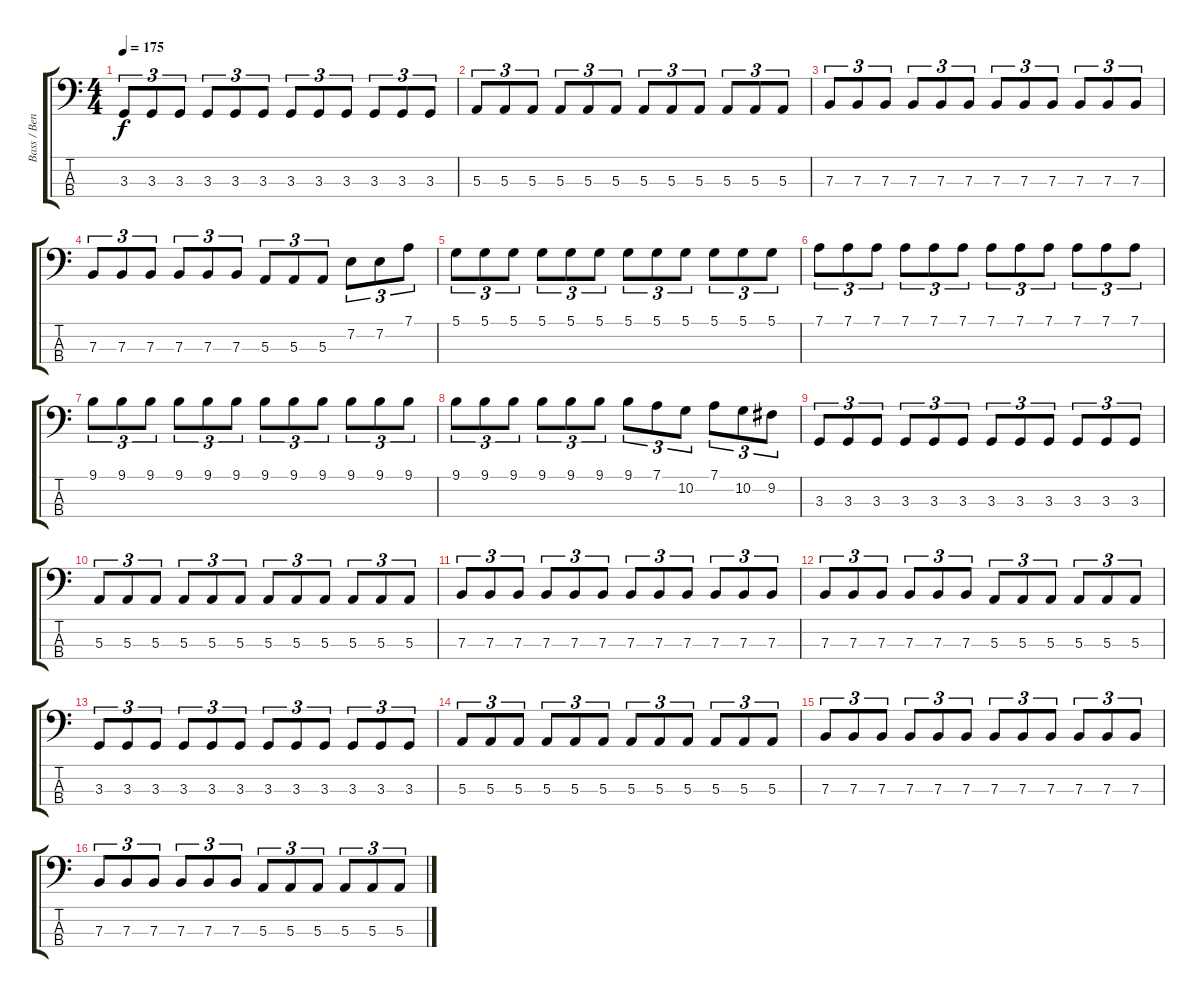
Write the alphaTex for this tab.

\track ("Bass / Ben" "Bass / Ben") {instrument electricbassfinger}
\staff {score tabs}
\tuning (D2 A1 E1 B0) {hide}
\ts (4 4)
\tempo 175
\clef f4
\ks c
3.3.8{tu (3 2) dy f} 3.3.8{tu (3 2)} 3.3.8{tu (3 2)} 3.3.8{tu (3 2)} 3.3.8{tu (3 2)} 3.3.8{tu (3 2)} 3.3.8{tu (3 2)} 3.3.8{tu (3 2)} 3.3.8{tu (3 2)} 3.3.8{tu (3 2)} 3.3.8{tu (3 2)} 3.3.8{tu (3 2)} |
5.3.8{tu (3 2)} 5.3.8{tu (3 2)} 5.3.8{tu (3 2)} 5.3.8{tu (3 2)} 5.3.8{tu (3 2)} 5.3.8{tu (3 2)} 5.3.8{tu (3 2)} 5.3.8{tu (3 2)} 5.3.8{tu (3 2)} 5.3.8{tu (3 2)} 5.3.8{tu (3 2)} 5.3.8{tu (3 2)} |
7.3.8{tu (3 2)} 7.3.8{tu (3 2)} 7.3.8{tu (3 2)} 7.3.8{tu (3 2)} 7.3.8{tu (3 2)} 7.3.8{tu (3 2)} 7.3.8{tu (3 2)} 7.3.8{tu (3 2)} 7.3.8{tu (3 2)} 7.3.8{tu (3 2)} 7.3.8{tu (3 2)} 7.3.8{tu (3 2)} |
7.3.8{tu (3 2)} 7.3.8{tu (3 2)} 7.3.8{tu (3 2)} 7.3.8{tu (3 2)} 7.3.8{tu (3 2)} 7.3.8{tu (3 2)} 5.3.8{tu (3 2)} 5.3.8{tu (3 2)} 5.3.8{tu (3 2)} 7.2.8{tu (3 2)} 7.2.8{tu (3 2)} 7.1.8{tu (3 2)} |
5.1.8{tu (3 2)} 5.1.8{tu (3 2)} 5.1.8{tu (3 2)} 5.1.8{tu (3 2)} 5.1.8{tu (3 2)} 5.1.8{tu (3 2)} 5.1.8{tu (3 2)} 5.1.8{tu (3 2)} 5.1.8{tu (3 2)} 5.1.8{tu (3 2)} 5.1.8{tu (3 2)} 5.1.8{tu (3 2)} |
7.1.8{tu (3 2)} 7.1.8{tu (3 2)} 7.1.8{tu (3 2)} 7.1.8{tu (3 2)} 7.1.8{tu (3 2)} 7.1.8{tu (3 2)} 7.1.8{tu (3 2)} 7.1.8{tu (3 2)} 7.1.8{tu (3 2)} 7.1.8{tu (3 2)} 7.1.8{tu (3 2)} 7.1.8{tu (3 2)} |
9.1.8{tu (3 2)} 9.1.8{tu (3 2)} 9.1.8{tu (3 2)} 9.1.8{tu (3 2)} 9.1.8{tu (3 2)} 9.1.8{tu (3 2)} 9.1.8{tu (3 2)} 9.1.8{tu (3 2)} 9.1.8{tu (3 2)} 9.1.8{tu (3 2)} 9.1.8{tu (3 2)} 9.1.8{tu (3 2)} |
9.1.8{tu (3 2)} 9.1.8{tu (3 2)} 9.1.8{tu (3 2)} 9.1.8{tu (3 2)} 9.1.8{tu (3 2)} 9.1.8{tu (3 2)} 9.1.8{tu (3 2)} 7.1.8{tu (3 2)} 10.2.8{tu (3 2)} 7.1.8{tu (3 2)} 10.2.8{tu (3 2)} 9.2.8{tu (3 2)} |
3.3.8{tu (3 2)} 3.3.8{tu (3 2)} 3.3.8{tu (3 2)} 3.3.8{tu (3 2)} 3.3.8{tu (3 2)} 3.3.8{tu (3 2)} 3.3.8{tu (3 2)} 3.3.8{tu (3 2)} 3.3.8{tu (3 2)} 3.3.8{tu (3 2)} 3.3.8{tu (3 2)} 3.3.8{tu (3 2)} |
5.3.8{tu (3 2)} 5.3.8{tu (3 2)} 5.3.8{tu (3 2)} 5.3.8{tu (3 2)} 5.3.8{tu (3 2)} 5.3.8{tu (3 2)} 5.3.8{tu (3 2)} 5.3.8{tu (3 2)} 5.3.8{tu (3 2)} 5.3.8{tu (3 2)} 5.3.8{tu (3 2)} 5.3.8{tu (3 2)} |
7.3.8{tu (3 2)} 7.3.8{tu (3 2)} 7.3.8{tu (3 2)} 7.3.8{tu (3 2)} 7.3.8{tu (3 2)} 7.3.8{tu (3 2)} 7.3.8{tu (3 2)} 7.3.8{tu (3 2)} 7.3.8{tu (3 2)} 7.3.8{tu (3 2)} 7.3.8{tu (3 2)} 7.3.8{tu (3 2)} |
7.3.8{tu (3 2)} 7.3.8{tu (3 2)} 7.3.8{tu (3 2)} 7.3.8{tu (3 2)} 7.3.8{tu (3 2)} 7.3.8{tu (3 2)} 5.3.8{tu (3 2)} 5.3.8{tu (3 2)} 5.3.8{tu (3 2)} 5.3.8{tu (3 2)} 5.3.8{tu (3 2)} 5.3.8{tu (3 2)} |
3.3.8{tu (3 2)} 3.3.8{tu (3 2)} 3.3.8{tu (3 2)} 3.3.8{tu (3 2)} 3.3.8{tu (3 2)} 3.3.8{tu (3 2)} 3.3.8{tu (3 2)} 3.3.8{tu (3 2)} 3.3.8{tu (3 2)} 3.3.8{tu (3 2)} 3.3.8{tu (3 2)} 3.3.8{tu (3 2)} |
5.3.8{tu (3 2)} 5.3.8{tu (3 2)} 5.3.8{tu (3 2)} 5.3.8{tu (3 2)} 5.3.8{tu (3 2)} 5.3.8{tu (3 2)} 5.3.8{tu (3 2)} 5.3.8{tu (3 2)} 5.3.8{tu (3 2)} 5.3.8{tu (3 2)} 5.3.8{tu (3 2)} 5.3.8{tu (3 2)} |
7.3.8{tu (3 2)} 7.3.8{tu (3 2)} 7.3.8{tu (3 2)} 7.3.8{tu (3 2)} 7.3.8{tu (3 2)} 7.3.8{tu (3 2)} 7.3.8{tu (3 2)} 7.3.8{tu (3 2)} 7.3.8{tu (3 2)} 7.3.8{tu (3 2)} 7.3.8{tu (3 2)} 7.3.8{tu (3 2)} |
7.3.8{tu (3 2)} 7.3.8{tu (3 2)} 7.3.8{tu (3 2)} 7.3.8{tu (3 2)} 7.3.8{tu (3 2)} 7.3.8{tu (3 2)} 5.3.8{tu (3 2)} 5.3.8{tu (3 2)} 5.3.8{tu (3 2)} 5.3.8{tu (3 2)} 5.3.8{tu (3 2)} 5.3.8{tu (3 2)}
